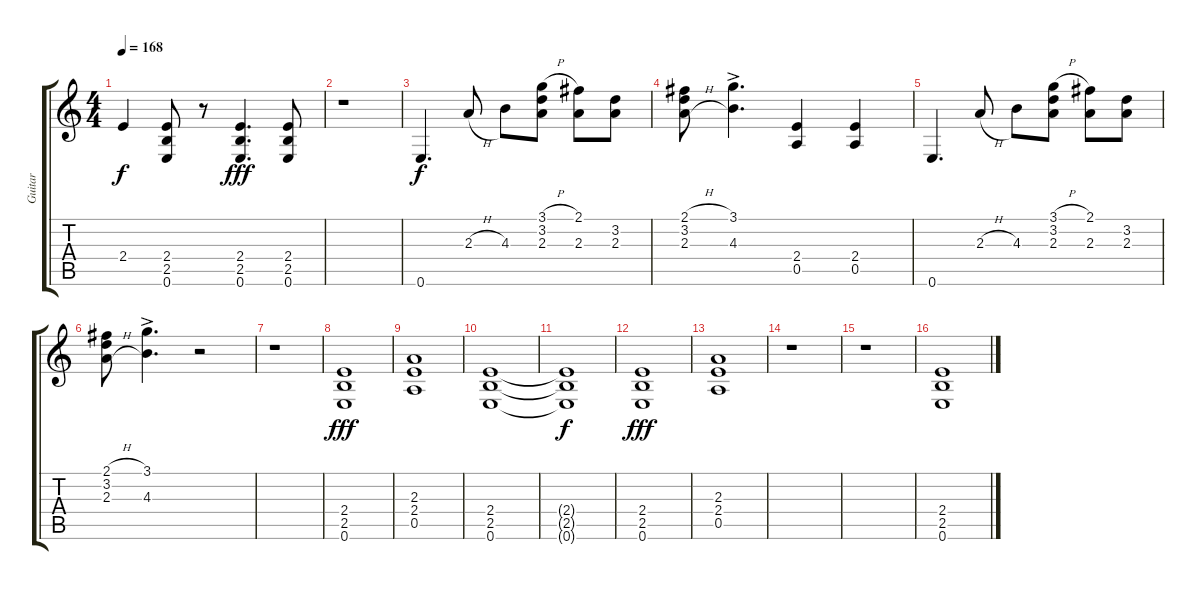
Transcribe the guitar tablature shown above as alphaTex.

\track ("Guitar" "Guitar") {instrument distortionguitar}
\staff {score tabs}
\tuning (E4 B3 G3 D3 A2 E2) {hide}
\ts (4 4)
\tempo 168
\clef g2
\ks c
2.4{t}.4{dy f} (2.4 2.5 0.6).8 r.8 (2.4 2.5 0.6).4{d dy fff} (2.4 2.5 0.6).8 |
r.1 |
0.6.4{d dy f} 2.3{h}.8 4.3.8 (3.1{h} 3.2 2.3).8 (2.1 2.3).8 (3.2 2.3).8 |
(2.1{h} 3.2 2.3{h}).8 (3.1{ac} 4.3{ac}).4{d} (2.4 0.5).4 (2.4 0.5).4 |
0.6.4{d} 2.3{h}.8 4.3.8 (3.1{h} 3.2 2.3).8 (2.1 2.3).8 (3.2 2.3).8 |
(2.1{h} 3.2 2.3{h}).8 (3.1{ac} 4.3{ac}).4{d} r.2 |
r.1 |
(2.4 2.5 0.6).1{dy fff} |
(2.3 2.4 0.5).1 |
(2.4 2.5 0.6).1 |
(2.4{t} 2.5{t} 0.6{t}).1{dy f} |
(2.4 2.5 0.6).1{dy fff} |
(2.3 2.4 0.5).1 |
r.1 |
r.1 |
(2.4 2.5 0.6).1
